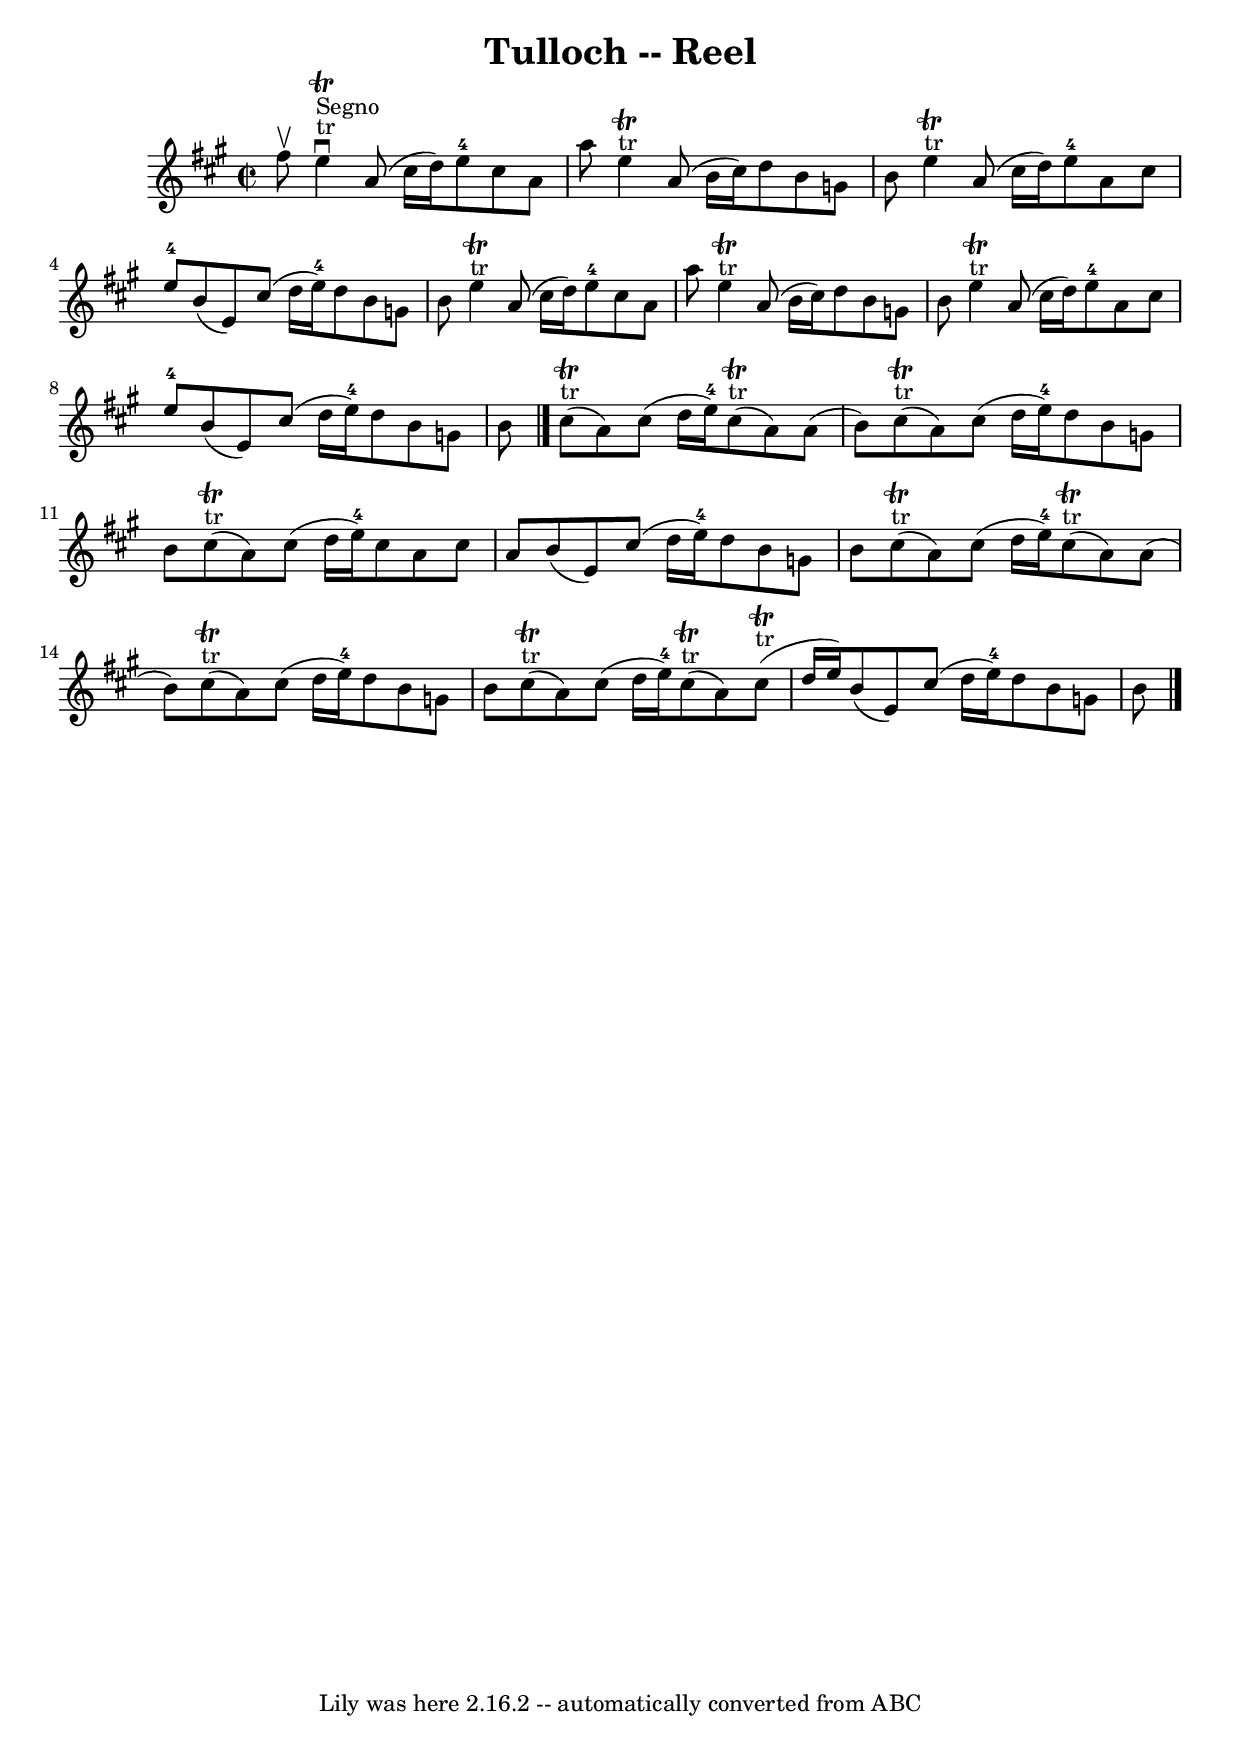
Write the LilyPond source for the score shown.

\version "2.16.2"
\include "Mammoth.ily"
\header {
  %% book = "Ryan's Mammoth Collection"
  crossRefNumber = "1"
  footnotes = "\\\\249\\\\the key is A mixolydian but the book shows 3 sharps and\\\\puts each G as neutral"
  origin = "SCOTCH."
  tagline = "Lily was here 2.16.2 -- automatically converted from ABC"
  title = "Tulloch -- Reel"

}
voicedefault =  {


  \override Staff.TimeSignature #'style = #'C
  \time 2/2 
  \key a \major
  fis''8^\upbow   |
  e''4^"tr"^"Segno"^\downbow^\trill a'8 (cis''16 d''16) e''8-4   
  cis''8 a'8 a''8    |
  e''4^"tr"^\trill a'8 (b'16    
  cis''16) d''8 b'8 g'8 b'8    |
  e''4^"tr"^\trill   
  a'8 (cis''16 d''16) e''8-4 a'8 cis''8 e''8-4   
  |
  b'8 (e'8) cis''8 (d''16 e''16-4) d''8 b'8    
  g'8 b'8    |
  e''4^"tr"^\trill a'8 (cis''16 d''16)   
  e''8-4 cis''8 a'8 a''8    |
  e''4^"tr"^\trill a'8 (
  b'16 cis''16) d''8 b'8 g'8 b'8    |
  e''4^"tr"^\trill a'8 (cis''16 d''16) e''8-4 a'8 cis''8    
  e''8-4   |
  b'8 (e'8) cis''8 (d''16 e''16-4)   
  d''8 b'8 g'8 b'8    \bar "|." cis''8^"tr"(^\trill a'8)   
  cis''8 (d''16 e''16-4) cis''8^"tr"(^\trill a'8) a'8 (
  b'8)   |
  cis''8^"tr"(^\trill a'8) cis''8 (d''16    
  e''16-4) d''8 b'8 g'8 b'8    |
  cis''8^"tr"(^\trill a'8) cis''8 (d''16 e''16-4) cis''8 a'8    
  cis''8 a'8    |
  b'8 (e'8) cis''8 (d''16 e''16-4) 
  d''8 b'8 g'8 b'8    |
  cis''8^"tr"(^\trill a'8)  
  cis''8 (d''16 e''16-4) cis''8^"tr"(^\trill a'8) a'8 (
  b'8)   |
  cis''8^"tr"(^\trill a'8) cis''8 (d''16    
  e''16-4) d''8 b'8 g'8 b'8    |
  cis''8^"tr"(^\trill a'8) cis''8 (d''16 e''16-4) cis''8^"tr"(^\trill a'8) cis''8^"tr"(^\trill d''16 e''16)   
  |
  b'8 (e'8) cis''8 (d''16 e''16-4) d''8    
  b'8 g'8 b'8      \bar "|."   

}

\score{
  <<

    \context Staff="default"
    {
      \voicedefault 
      
    }

  >>
  \layout {
    
  }
  \midi {
  }

}
